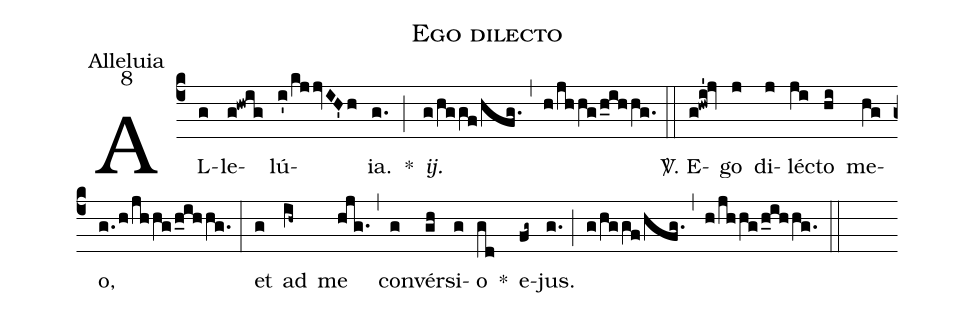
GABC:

name:Ego dilecto;
office-part:Alleluia;
mode:8;
%%
(c4) AL(g)le(g!hwig)lú(i'/kjjvIH'h){ia}.(g.) *(;) <i>ij.</i>(g/hggf/hfg.) (,) (h/jhhg/h_ihhg.) (::) <sp>V/</sp>. E(g!hwi'!jv)go(j) di(j)lé(ji)cto(hi) me(hg)o,(g./h/jhhg/h_ihhg.) (:) et(g) ad(ih~) me(hjg.) (,) con(g)vér(gh)si(g)o(gd) *() e(fg~)jus.(g.) (;) (g/hggf/hfg.) (,) (h/jhhg/h_ihhg.) (::)
